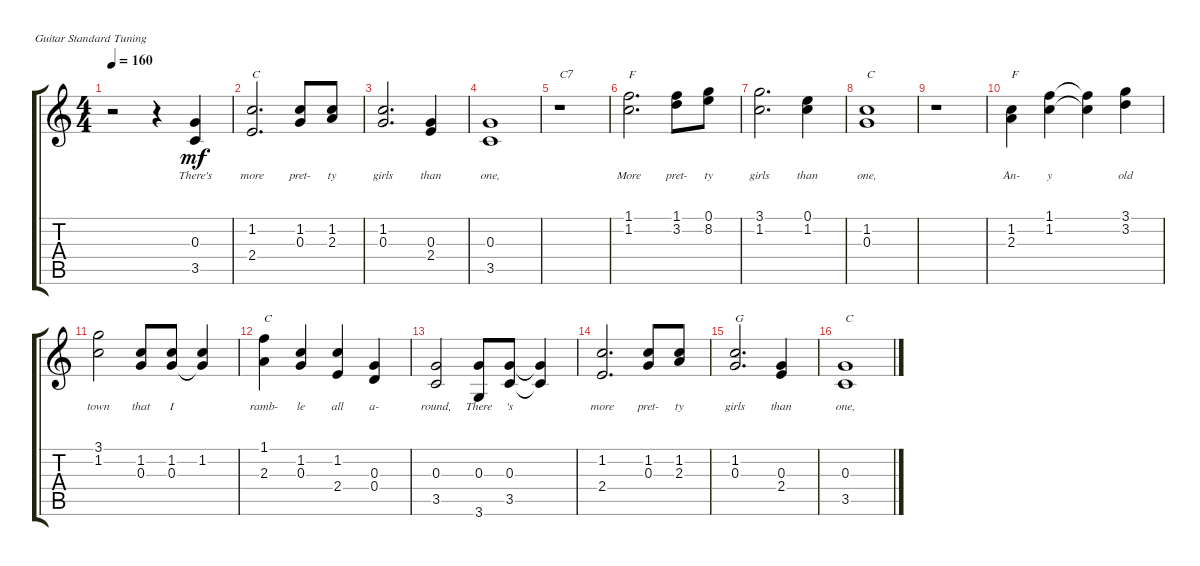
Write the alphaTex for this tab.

\defaultSystemsLayout 4
\bracketExtendMode groupsimilarinstruments
\singleTrackTrackNamePolicy hidden
\multiTrackTrackNamePolicy hidden
\otherSystemsTrackNameOrientation horizontal
\track ("Steel Guitar" "S-Gt") {instrument acousticguitarsteel}
\staff {score tabs}
\tuning (E4 B3 G3 D3 A2 E2)
\ts (4 4)
\tempo 160
\clef g2
\ks c
r.2{dy mf instrument acousticguitarsteel} r.4 (3.5 0.3).4{lyrics (0 "There's") lyrics (1 "") lyrics (2 "") lyrics (3 "") lyrics (4 "")} |
(2.4 1.2).2{d txt "C" lyrics (0 "more") lyrics (1 "") lyrics (2 "") lyrics (3 "") lyrics (4 "")} (0.3 1.2).8{lyrics (0 "pret-") lyrics (1 "") lyrics (2 "") lyrics (3 "") lyrics (4 "")} (2.3 1.2).8{lyrics (0 "ty") lyrics (1 "") lyrics (2 "") lyrics (3 "") lyrics (4 "")} |
(0.3 1.2).2{d lyrics (0 "girls") lyrics (1 "") lyrics (2 "") lyrics (3 "") lyrics (4 "")} (2.4 0.3).4{lyrics (0 "than") lyrics (1 "") lyrics (2 "") lyrics (3 "") lyrics (4 "")} |
(3.5 0.3).1{lyrics (0 "one,") lyrics (1 "") lyrics (2 "") lyrics (3 "") lyrics (4 "")} |
r.1{txt "C7"} |
(1.2 1.1).2{d txt "F" lyrics (0 "More") lyrics (1 "") lyrics (2 "") lyrics (3 "") lyrics (4 "")} (3.2 1.1).8{lyrics (0 "pret-") lyrics (1 "") lyrics (2 "") lyrics (3 "") lyrics (4 "")} (0.1 8.2).8{lyrics (0 "ty") lyrics (1 "") lyrics (2 "") lyrics (3 "") lyrics (4 "")} |
(1.2 3.1).2{d lyrics (0 "girls") lyrics (1 "") lyrics (2 "") lyrics (3 "") lyrics (4 "")} (1.2 0.1).4{lyrics (0 "than") lyrics (1 "") lyrics (2 "") lyrics (3 "") lyrics (4 "")} |
(0.3 1.2).1{txt "C" lyrics (0 "one,") lyrics (1 "") lyrics (2 "") lyrics (3 "") lyrics (4 "")} |
r.1 |
(2.3 1.2).4{txt "F" lyrics (0 "An-") lyrics (1 "") lyrics (2 "") lyrics (3 "") lyrics (4 "")} (1.2 1.1).4{lyrics (0 "y") lyrics (1 "") lyrics (2 "") lyrics (3 "") lyrics (4 "")} (1.2{t} 1.1{t}).4{lyrics (0 "") lyrics (1 "") lyrics (2 "") lyrics (3 "") lyrics (4 "")} (3.2 3.1).4{lyrics (0 "old") lyrics (1 "") lyrics (2 "") lyrics (3 "") lyrics (4 "")} |
(1.2 3.1).2{lyrics (0 "town") lyrics (1 "") lyrics (2 "") lyrics (3 "") lyrics (4 "")} (0.3 1.2).8{lyrics (0 "that") lyrics (1 "") lyrics (2 "") lyrics (3 "") lyrics (4 "")} (0.3 1.2).8{lyrics (0 "I") lyrics (1 "") lyrics (2 "") lyrics (3 "") lyrics (4 "")} (0.3{t} 1.2).4{lyrics (0 "") lyrics (1 "") lyrics (2 "") lyrics (3 "") lyrics (4 "")} |
(2.3 1.1).4{txt "C" lyrics (0 "ramb-") lyrics (1 "") lyrics (2 "") lyrics (3 "") lyrics (4 "")} (0.3 1.2).4{lyrics (0 "le") lyrics (1 "") lyrics (2 "") lyrics (3 "") lyrics (4 "")} (2.4 1.2).4{lyrics (0 "all") lyrics (1 "") lyrics (2 "") lyrics (3 "") lyrics (4 "")} (0.4 0.3).4{lyrics (0 "a-") lyrics (1 "") lyrics (2 "") lyrics (3 "") lyrics (4 "")} |
(3.5 0.3).2{lyrics (0 "round,") lyrics (1 "") lyrics (2 "") lyrics (3 "") lyrics (4 "")} (3.6 0.3).8{lyrics (0 "There") lyrics (1 "") lyrics (2 "") lyrics (3 "") lyrics (4 "")} (3.5 0.3).8{lyrics (0 "'s") lyrics (1 "") lyrics (2 "") lyrics (3 "") lyrics (4 "")} (3.5{t} 0.3{t}).4{lyrics (0 "") lyrics (1 "") lyrics (2 "") lyrics (3 "") lyrics (4 "")} |
(2.4 1.2).2{d lyrics (0 "more") lyrics (1 "") lyrics (2 "") lyrics (3 "") lyrics (4 "")} (0.3 1.2).8{lyrics (0 "pret-") lyrics (1 "") lyrics (2 "") lyrics (3 "") lyrics (4 "")} (2.3 1.2).8{lyrics (0 "ty") lyrics (1 "") lyrics (2 "") lyrics (3 "") lyrics (4 "")} |
(0.3 1.2).2{d txt "G" lyrics (0 "girls") lyrics (1 "") lyrics (2 "") lyrics (3 "") lyrics (4 "")} (2.4 0.3).4{lyrics (0 "than") lyrics (1 "") lyrics (2 "") lyrics (3 "") lyrics (4 "")} |
(3.5 0.3).1{txt "C" lyrics (0 "one,") lyrics (1 "") lyrics (2 "") lyrics (3 "") lyrics (4 "")}
